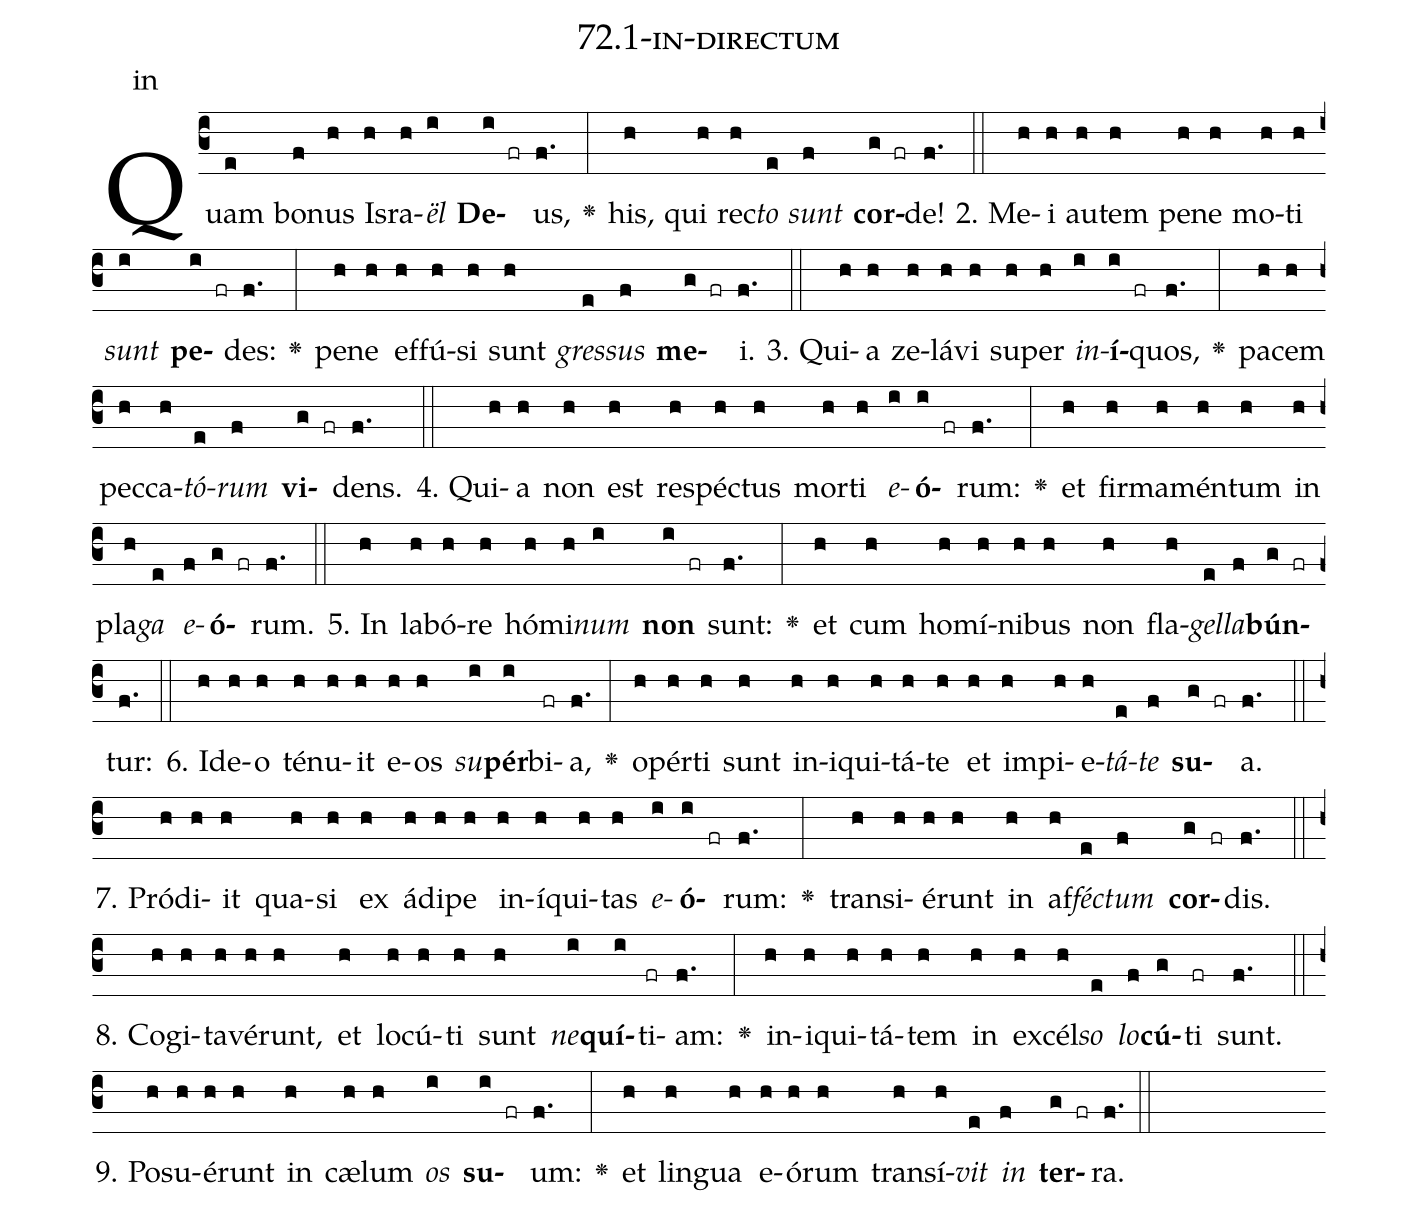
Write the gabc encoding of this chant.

name: 72.1-in-directum;
annotation: in;
%%
(c3)Quam(e) bo(f)nus(h) Is(h)ra(h)<i>ël</i>(i) <b>De</b>(i fr)us,(f.) <v>\greheightstar</v>(:) his,(h) qui(h) rec(h)<i>to</i>(e) <i>sunt</i>(f) <b>cor</b>(g fr)de!(f.) (::)
2. Me(h)i(h) au(h)tem(h) pe(h)ne(h) mo(h)ti(h) <i>sunt</i>(i) <b>pe</b>(i fr)des:(f.) <v>\greheightstar</v>(:) pe(h)ne(h) ef(h)fú(h)si(h) sunt(h) <i>gres</i>(e)<i>sus</i>(f) <b>me</b>(g fr)i.(f.) (::)
3. Qui(h)a(h) ze(h)lá(h)vi(h) su(h)per(h) <i>in</i>(i)<b>í</b>(i fr)quos,(f.) <v>\greheightstar</v>(:) pa(h)cem(h) pec(h)ca(h)<i>tó</i>(e)<i>rum</i>(f) <b>vi</b>(g fr)dens.(f.) (::)
4. Qui(h)a(h) non(h) est(h) re(h)spéc(h)tus(h) mor(h)ti(h) <i>e</i>(i)<b>ó</b>(i fr)rum:(f.) <v>\greheightstar</v>(:) et(h) fir(h)ma(h)mén(h)tum(h) in(h) pla(h)<i>ga</i>(e) <i>e</i>(f)<b>ó</b>(g fr)rum.(f.) (::)
5. In(h) la(h)bó(h)re(h) hó(h)mi(h)<i>num</i>(i) <b>non</b>(i fr) sunt:(f.) <v>\greheightstar</v>(:) et(h) cum(h) ho(h)mí(h)ni(h)bus(h) non(h) fla(h)<i>gel</i>(e)<i>la</i>(f)<b>bún</b>(g fr)tur:(f.) (::)
6. Id(h)e(h)o(h) té(h)nu(h)it(h) e(h)os(h) <i>su</i>(i)<b>pér</b>(i)bi(fr)a,(f.) <v>\greheightstar</v>(:) o(h)pér(h)ti(h) sunt(h) in(h)i(h)qui(h)tá(h)te(h) et(h) im(h)pi(h)e(h)<i>tá</i>(e)<i>te</i>(f) <b>su</b>(g fr)a.(f.) (::)
7. Pród(h)i(h)it(h) qua(h)si(h) ex(h) á(h)di(h)pe(h) in(h)í(h)qui(h)tas(h) <i>e</i>(i)<b>ó</b>(i fr)rum:(f.) <v>\greheightstar</v>(:) trans(h)i(h)é(h)runt(h) in(h) af(h)<i>féc</i>(e)<i>tum</i>(f) <b>cor</b>(g fr)dis.(f.) (::)
8. Co(h)gi(h)ta(h)vé(h)runt,(h) et(h) lo(h)cú(h)ti(h) sunt(h) <i>ne</i>(i)<b>quí</b>(i)ti(fr)am:(f.) <v>\greheightstar</v>(:) in(h)i(h)qui(h)tá(h)tem(h) in(h) ex(h)cél(h)<i>so</i>(e) <i>lo</i>(f)<b>cú</b>(g)ti(fr) sunt.(f.) (::)
9. Po(h)su(h)é(h)runt(h) in(h) cæ(h)lum(h) <i>os</i>(i) <b>su</b>(i fr)um:(f.) <v>\greheightstar</v>(:) et(h) lin(h)gua(h) e(h)ó(h)rum(h) trans(h)í(h)<i>vit</i>(e) <i>in</i>(f) <b>ter</b>(g fr)ra.(f.) (::)
